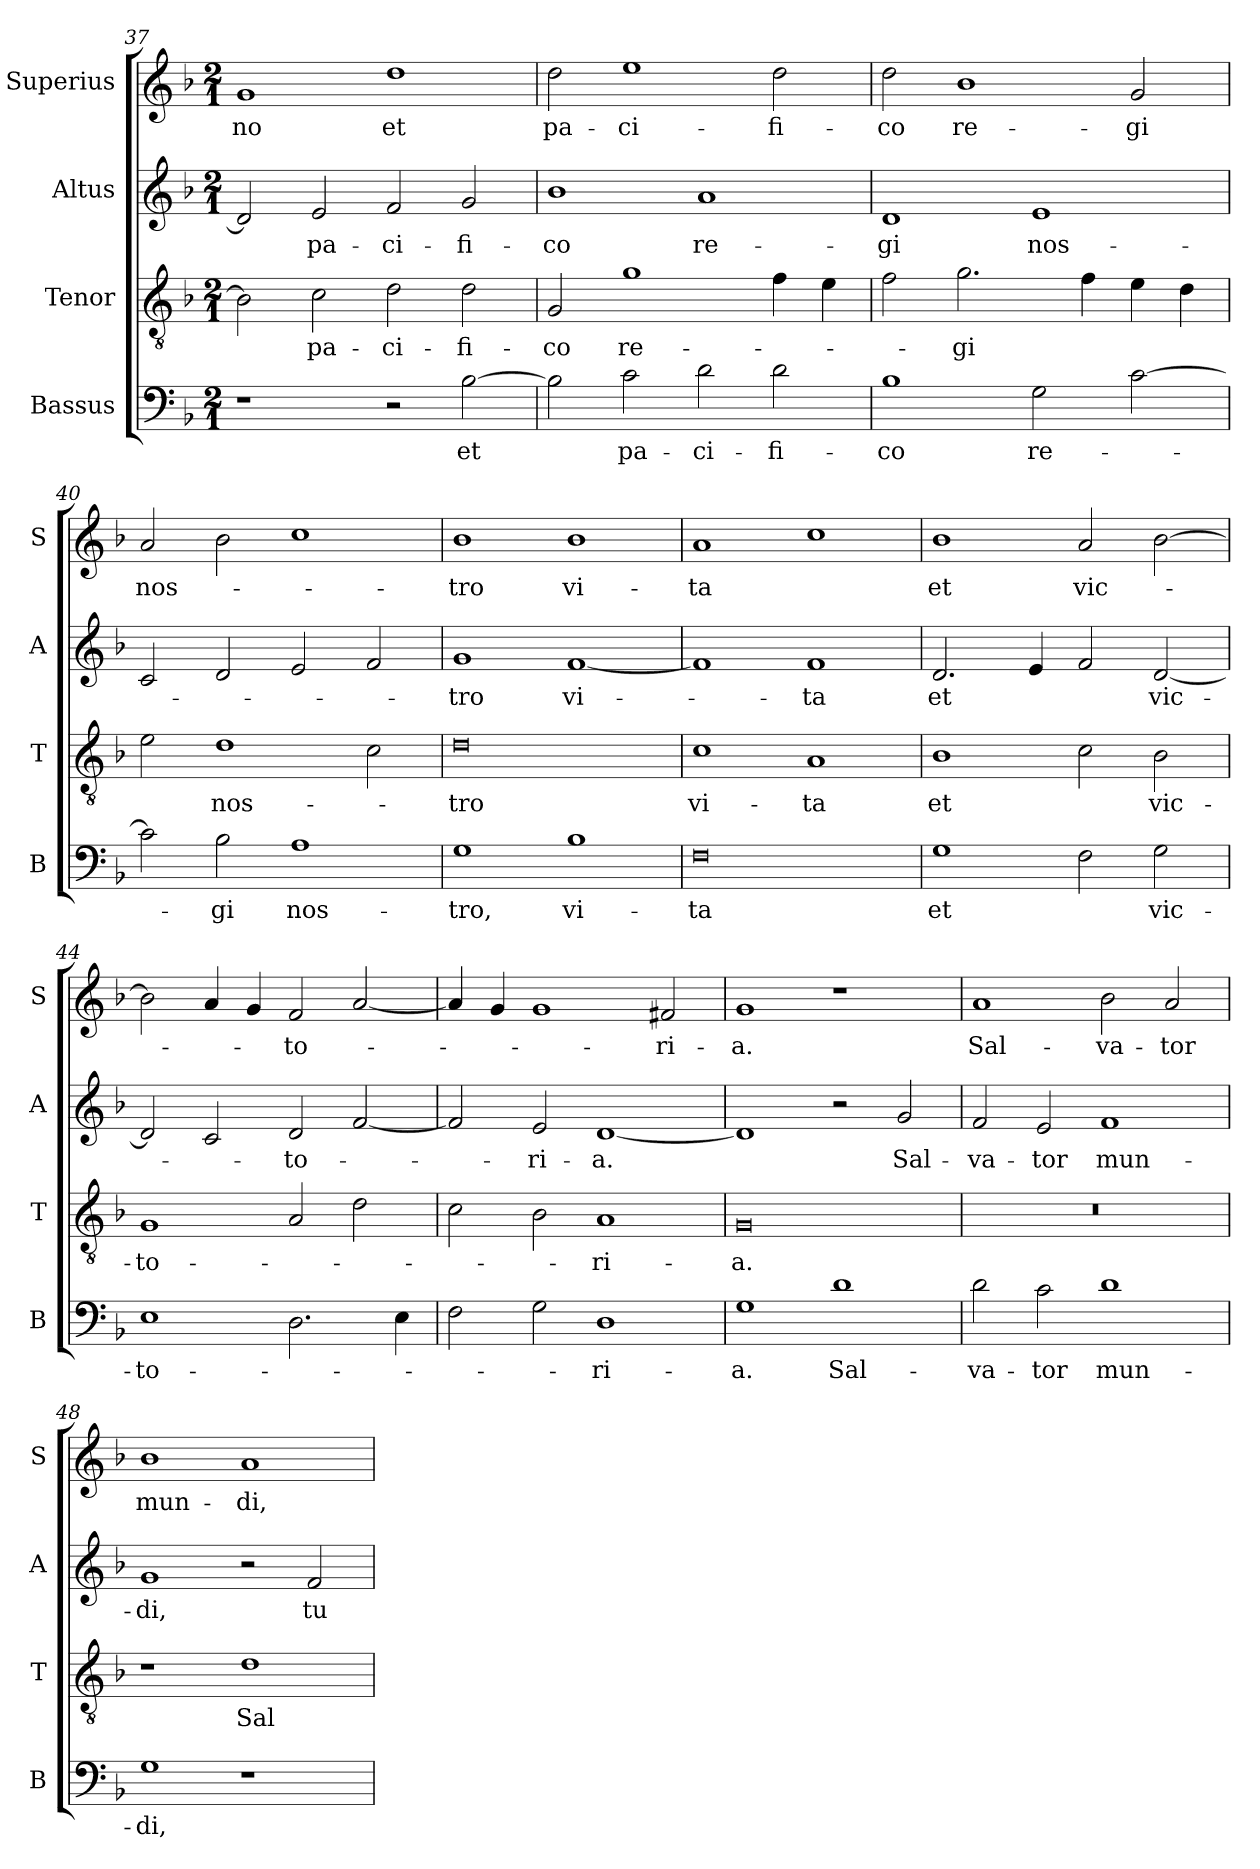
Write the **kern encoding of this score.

**kern	**text	**kern	**text	**kern	**text	**kern	**text
*part4	*part4	*part3	*part3	*part2	*part2	*part1	*part1
*staff4	*staff4	*staff3	*staff3	*staff2	*staff2	*staff1	*staff1
*I"Bassus	*	*I"Tenor	*	*I"Altus	*	*I"Superius	*
*I'B	*	*I'T	*	*I'A	*	*I'S	*
*clefF4	*	*clefGv2	*	*clefG2	*	*clefG2	*
*k[b-]	*	*k[b-]	*	*k[b-]	*	*k[b-]	*
*F:	*	*F:	*	*F:	*	*F:	*
*M2/1	*	*M2/1	*	*M2/1	*	*M2/1	*
=37	=37	=37	=37	=37	=37	=37	=37
1r	.	2B-]	.	2d]	.	1g	-no
.	.	2c	pa-	2e	pa-	.	.
2r	.	2d	-ci-	2f	-ci-	1dd	et
[2B-	et	2d	-fi-	2g	-fi-	.	.
=38	=38	=38	=38	=38	=38	=38	=38
2B-]	.	2G	-co	1b-	-co	2dd	pa-
2c	pa-	1g	re-	.	.	1ee	-ci-
2d	-ci-	.	.	1a	re-	.	.
2d	-fi-	4f	.	.	.	2dd	-fi-
.	.	4e	.	.	.	.	.
=39	=39	=39	=39	=39	=39	=39	=39
1B-	-co	2f	.	1d	-gi	2dd	-co
.	.	2.g	-gi	.	.	1b-	re-
2G	re-	.	.	1e	nos-	.	.
.	.	4f	.	.	.	.	.
[2c	.	4e	.	.	.	2g	-gi
.	.	4d	.	.	.	.	.
=40	=40	=40	=40	=40	=40	=40	=40
2c]	.	2e	.	2c	.	2a	nos-
2B-	-gi	1d	nos-	2d	.	2b-	.
1A	nos-	.	.	2e	.	1cc	.
.	.	2c	.	2f	.	.	.
=41	=41	=41	=41	=41	=41	=41	=41
1G	-tro,	0d	-tro	1g	-tro	1b-	-tro
1B-	vi-	.	.	[1f	vi-	1b-	vi-
=42	=42	=42	=42	=42	=42	=42	=42
0F	-ta	1c	vi-	1f]	.	1a	-ta
.	.	1A	-ta	1f	-ta	1cc	.
=43	=43	=43	=43	=43	=43	=43	=43
1G	et	1B-	et	2.d	et	1b-	et
.	.	.	.	4e	.	.	.
2F	.	2c	.	2f	.	2a	vic-
2G	vic-	2B-	vic-	[2d	vic-	[2b-	.
=44	=44	=44	=44	=44	=44	=44	=44
1E	-to-	1G	-to-	2d]	.	2b-]	.
.	.	.	.	2c	.	4a	.
.	.	.	.	.	.	4g	.
2.D	.	2A	.	2d	-to-	2f	-to-
.	.	2d	.	[2f	.	[2a	.
4E	.	.	.	.	.	.	.
=45	=45	=45	=45	=45	=45	=45	=45
2F	.	2c	.	2f]	.	4a]	.
.	.	.	.	.	.	4g	.
2G	.	2B-	.	2e	-ri-	1g	.
1D	-ri-	1A	-ri-	[1d	-a.	.	.
.	.	.	.	.	.	2f#X	-ri-
=46	=46	=46	=46	=46	=46	=46	=46
1G	-a.	0G	-a.	1d]	.	1g	-a.
1d	Sal-	.	.	2r	.	1r	.
.	.	.	.	2g	Sal-	.	.
=47	=47	=47	=47	=47	=47	=47	=47
2d	-va-	0r	.	2f	-va-	1a	Sal-
2c	-tor	.	.	2e	-tor	.	.
1d	mun-	.	.	1f	mun-	2b-	-va-
.	.	.	.	.	.	2a	-tor
=48	=48	=48	=48	=48	=48	=48	=48
1G	-di,	1r	.	1g	-di,	1b-	mun-
1r	.	1d	Sal-	2r	.	1a	-di,
.	.	.	.	2f	tu	.	.
=	=	=	=	=	=	=	=
*-	*-	*-	*-	*-	*-	*-	*-
